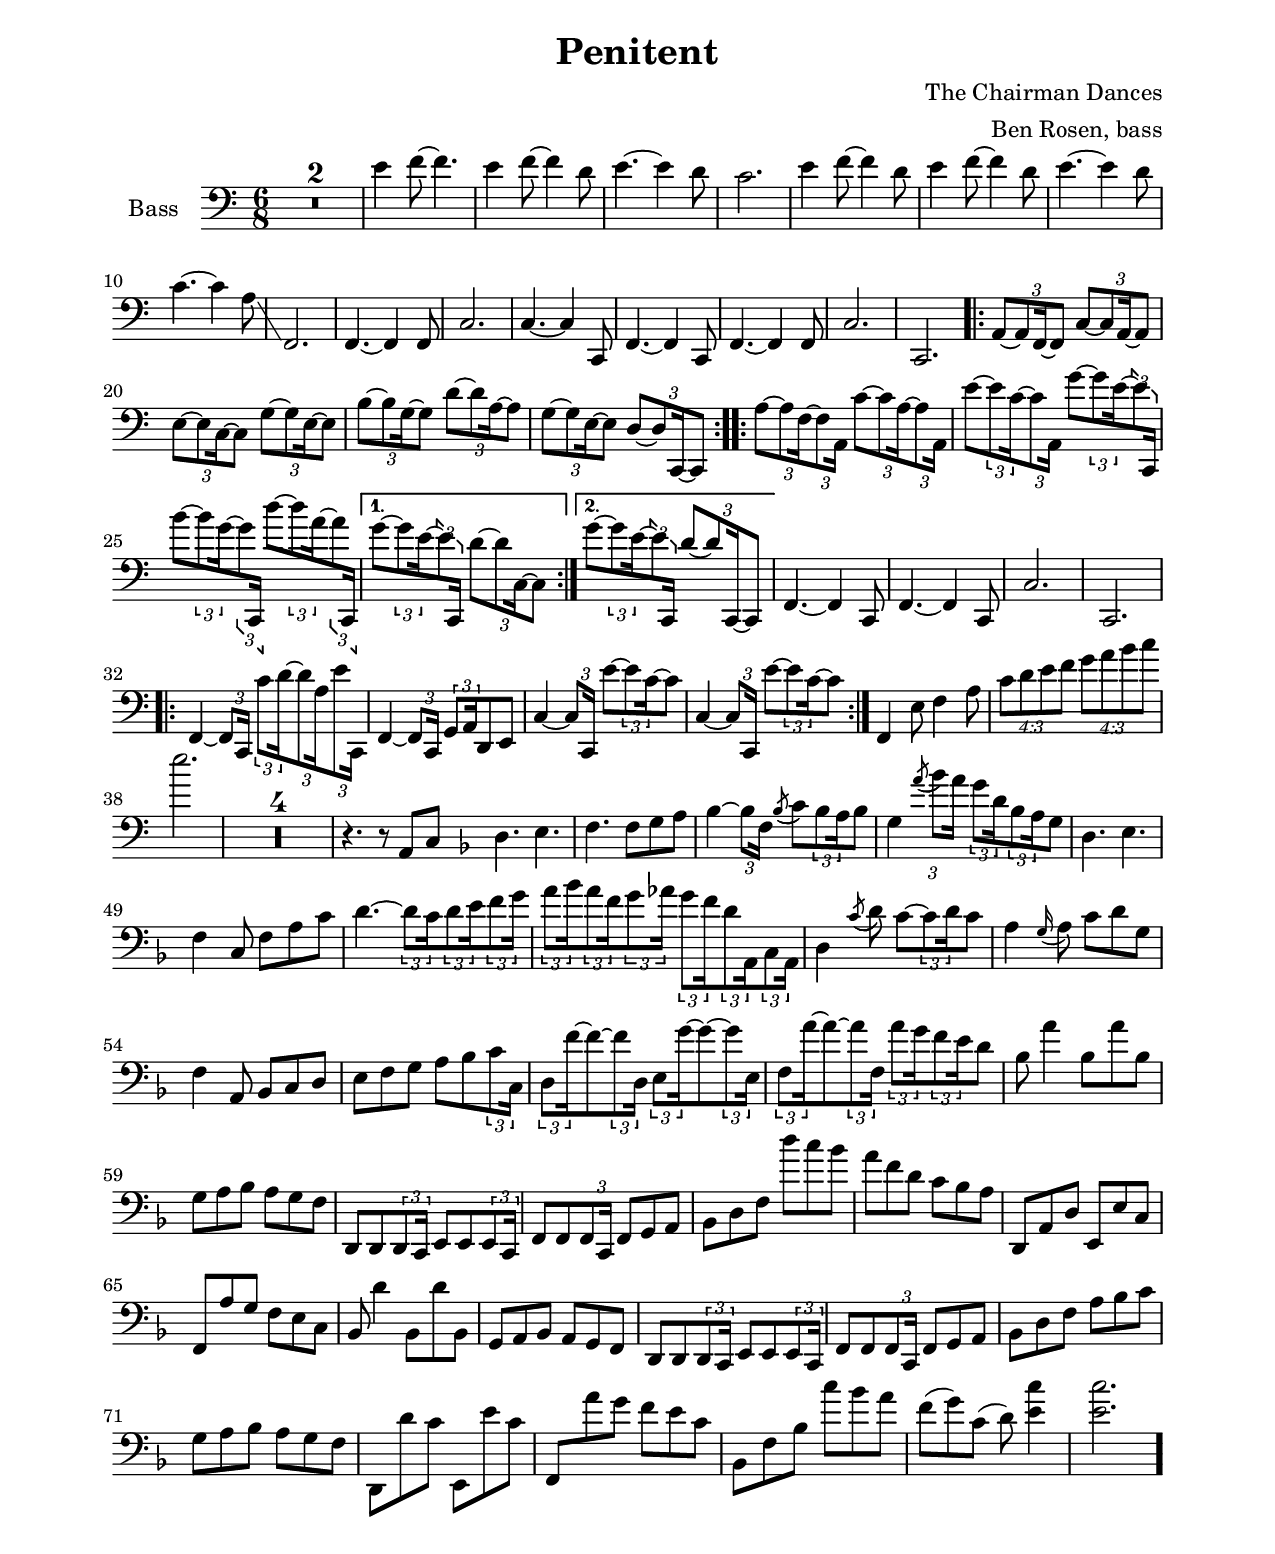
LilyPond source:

\version "2.24.0"

\include "settings.ily"

\header {
  title = "Penitent"
  composer = "The Chairman Dances"
  arranger = "Ben Rosen, bass"
}

music = \relative c' {
  \clef "bass"
  \time 6/8

  | R1.

  | e4 f8 ~ f4.
  | e4 f8 ~ f4 d8
  | e4. ~ e4 d8
  | c2.

  | e4 f8 ~ f4 d8
  | e4 f8 ~ f4 d8
  | e4. ~ e4 d8
  | c4. ~ c4 a8 \glissando

  | f,2.
  | f4. ~ f4 f8
  | c'2.
  | c4. ~ c4 c,8

  | f4. ~ f4 c8
  | f4. ~ f4 f8
  | c'2.
  | c,2.

  \repeat volta 2 {
    | a'8 ~ \tuplet 3/2 { a8 f16 ~ } f8 c' ~ \tuplet 3/2 { c a16 ~ } a8
    | e'8 ~ \tuplet 3/2 { e8 c16 ~ } c8 g' ~ \tuplet 3/2 { g e16 ~ } e8
    | b'8 ~ \tuplet 3/2 { b8 g16 ~ } g8 d' ~ \tuplet 3/2 { d a16 ~ } a8
    | g8 ~ \tuplet 3/2 { g8 e16 ~ } e8 d ~ \tuplet 3/2 { d c,16 ~ } c8
  }

  \repeat volta 2 {
    a''8 ~ \tuplet 3/2 {
      a8 f16 ~ }
    \tuplet 3/2  {
      f8 a,16 }
    c'8 ~ \tuplet 3/2 {
      c8 a16 ~ }
    \tuplet 3/2  {
      a8 a,16 }

    e''8 ~ \tuplet 3/2 {
      e8 c16 ~ }
    \tuplet 3/2  {
      c8 a,16 }
    g''8 ~ \tuplet 3/2 {
      g8 e16 ~ }
    \tuplet 3/2  {
      e8 c,,16 }

    b'''8 ~ \tuplet 3/2 {
      b8 g16 ~ }
    \tuplet 3/2  {
      g8 c,,,16 }
    d'''8 ~ \tuplet 3/2 {
      d8 a16 ~ }
    \tuplet 3/2  {
      a8 c,,,16 }

    \alternative {
      \volta 1 {
        g'''8 ~ \tuplet 3/2 {
          g8 e16 ~ }
        \tuplet 3/2  {
          e8 c,,16 }
        d''8 ~ \tuplet 3/2 {
          d8 c,16 ~ }
        c8
      }

      \volta 2 {
        g''8 ~ \tuplet 3/2 {
          g8 e16 ~ }
        \tuplet 3/2  {
          e8 c,,16 }
        d''8 ~ \tuplet 3/2 {
          d8 c,,16 ~ }
        c8
      }
    }
  }

  f4. ~ f4 c8
  f4. ~ f4 c8
  c'2.
  c,2.

  \repeat volta 2 {

    f4 ~ \once \omit TupletBracket
    \tuplet 3/2  {
      f8 c16 }
    \tuplet 3/2  {
      c''8 d16 ~ }
    \tuplet 3/2  {
      d8 a16 }
    \tuplet 3/2  {
      e'8 c,,16 }

    f4 ~ \once \omit TupletBracket
    \tuplet 3/2  {
      f8 c16 }
    \tuplet 3/2  {
      g'8 a16 }
    d,8 e8
    c'4 ~ \once \omit TupletBracket
    \tuplet 3/2  {
      c8 c,16 }
    e''8 ~ \tuplet 3/2 {
      e8 c16 ~ }
    c8
    c,4 ~ \once \omit TupletBracket
    \tuplet 3/2  {
      c8 c,16 }
    e''8 ~ \tuplet 3/2 {
      e8 c16 ~ }
    c8 }

  f,,4 e'8 f4 a8
  \once \omit TupletBracket
  \once \override TupletNumber.text = #tuplet-number::calc-fraction-text
  \times 3/4  {
    c8 d8 e8 f8 }
  \once \omit TupletBracket
  \once \override TupletNumber.text = #tuplet-number::calc-fraction-text
  \times 3/4  {
    g8 a8 b8 c8 }

  e2.

  R1 * 3

  r4. r8 a,,,8 c8 \bar ""
  \key d \minor d4. e4.
  f4. f8 g8 a8
  bf4 ~ \once \omit TupletBracket
  \tuplet 3/2  {
    bf8 f16 }
  \acciaccatura { bf8 ( } c8 ) \tuplet 3/2 {
    bf8 a16 }
  bf8
  g4 \once \omit TupletBracket
  \tuplet 3/2  {
    \acciaccatura { a'8*3/2 ( } bf8 ) a16 }
  \tuplet 3/2  {
    g8 d16 }
  \tuplet 3/2  {
    bf8 a16 }
  g8
  d4. e4.
  f4 c8 f8 a8 c8
  d4. ~ \tuplet 3/2 {
    d8 c16 }
  \tuplet 3/2  {
    d8 e16 }
  \tuplet 3/2  {
    f8 g16 }

  \tuplet 3/2  {
    a8 bf16 }
  \tuplet 3/2  {
    a8 f16 }
  \tuplet 3/2  {
    g8 af16 }
  \tuplet 3/2  {
    g8 f16 }
  \tuplet 3/2  {
    d8 a,16 }
  \tuplet 3/2  {
    c8 a16 }

  d4 \acciaccatura { c'8 ( } d8 ) c8 ~ \tuplet 3/2 {
    c8 d16 }
  c8
  a4 \grace { g16 ( } a8 ) c8 d8 g,8
  f4 a,8 bf8 c8 d8
  e8 f8 g8 a8 bf8 \tuplet 3/2 {
    c8 c,16 }

  \tuplet 3/2  {
    d8 f'16 ~ }
  f8 ~ \tuplet 3/2 {
    f8 d,16 }
  \tuplet 3/2  {
    e8 g'16 ~ }
  g8 ~ \tuplet 3/2 {
    g8 e,16 }

  \tuplet 3/2  {
    f8 a'16 ~ }
  a8 ~ \tuplet 3/2 {
    a8 f,16 }
  \tuplet 3/2  {
    a'8 g16 }
  \tuplet 3/2  {
    f8 e16 }
  d8
  bf8 a'4 bf,8 a'8 bf,8
  g8 a8 bf8 a8 g8 f8
  d,8 d8 \tuplet 3/2 {
    d8 c16 }
  e8 e8 \tuplet 3/2 {
    e8 c16 }

  f8 f8 \tuplet 3/2 {
    f8 c16 }
  f8 g8 a8
  bf8 d8 f8 d''8 c8 bf8
  a8 f8 d8 c8 bf8 a8
  d,,8 a'8 d8 e,8 e'8 c8
  f,8 a'8 g8 f8 e8 c8
  bf8 d'4 bf,8 d'8 bf,8
  g8 a8 bf8 a8 g8 f8
  d8 d8 \tuplet 3/2 {
    d8 c16 }
  e8 e8 \tuplet 3/2 {
    e8 c16 }

  f8 f8 \tuplet 3/2 {
    f8 c16 }
  f8 g8 a8
  bf8 d8 f8 a8 bf8 c8
  g8 a8 bf8 a8 g8 f8
  d,8 d''8 c8 e,,8 e''8 c8
  f,,8 a''8 g8 f8 e8 c8
  bf,8 f'8 bf8 c'8 bf8 a8
  f8 ( g8 ) c,8 ( d8 ) <e c'>4
  <e c'>2. \bar "."
}

\score {
  \new Staff \with {
    instrumentName = "Bass"
    \numericTimeSignature
  } {
    \compressMMRests
    \music
  }
}
